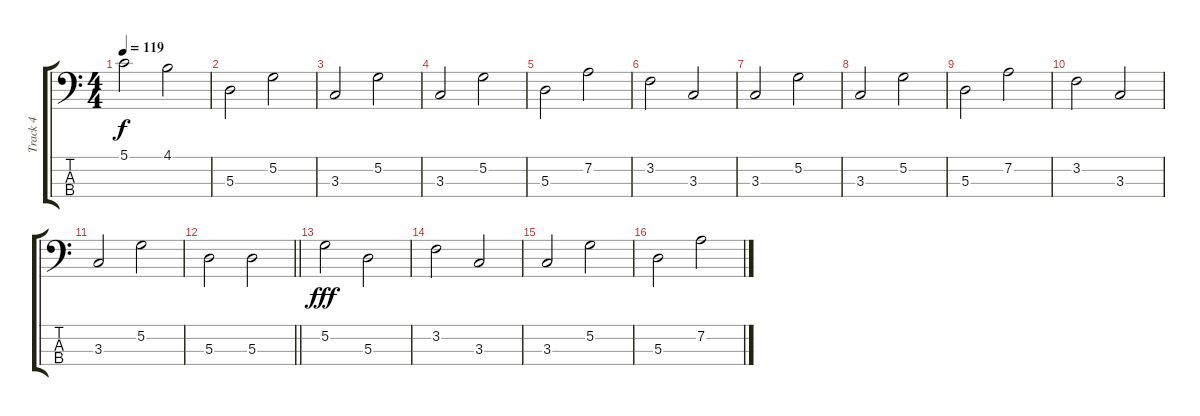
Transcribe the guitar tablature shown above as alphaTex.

\track ("Track 4" "Track 4") {instrument electricbassfinger}
\staff {score tabs}
\tuning (G2 D2 A1 E1) {hide}
\ts (4 4)
\tempo 119
\clef f4
\ks c
5.1.2{dy f} 4.1.2 |
5.3.2 5.2.2 |
3.3.2 5.2.2 |
3.3.2 5.2.2 |
5.3.2 7.2.2 |
3.2.2 3.3.2 |
3.3.2 5.2.2 |
3.3.2 5.2.2 |
5.3.2 7.2.2 |
3.2.2 3.3.2 |
3.3.2 5.2.2 |
\barLineRight lightlight
5.3.2 5.3.2 |
5.2.2{dy fff} 5.3.2 |
3.2.2 3.3.2 |
3.3.2 5.2.2 |
5.3.2 7.2.2
